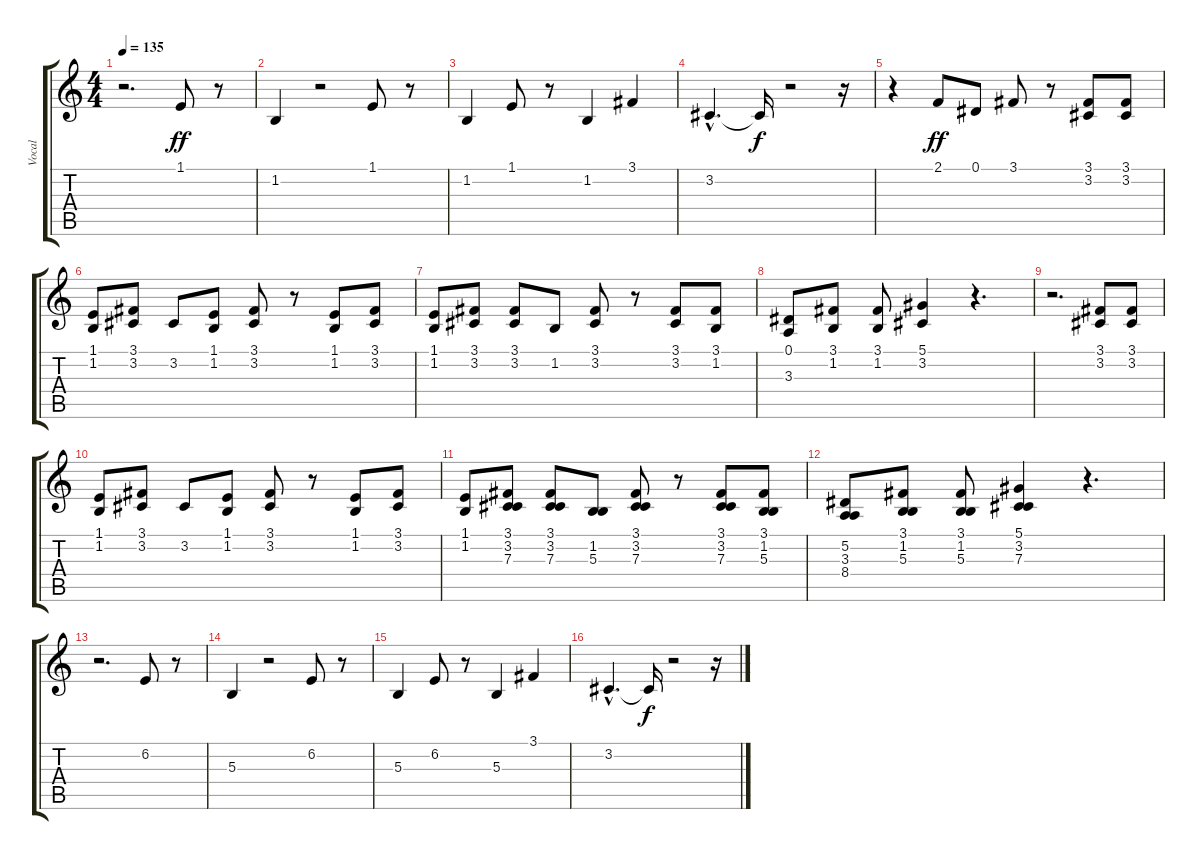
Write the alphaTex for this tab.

\track ("Vocal" "Vocal") {instrument synthvoice}
\staff {score tabs}
\tuning (Eb4 Bb3 Gb3 Db3 Ab2 Eb2) {hide}
\ts (4 4)
\tempo 135
\clef g2
\ks c
r.2{d dy ff} 1.1.8 r.8 |
1.2.4 r.2 1.1.8 r.8 |
1.2.4 1.1.8 r.8 1.2.4 3.1.4 |
3.2{hac}.4{d} 3.2{t}.16{dy f} r.2 r.16 |
r.4 2.1.8{dy ff} 0.1.8 3.1.8 r.8 (3.1 3.2).8 (3.1 3.2).8 |
(1.1 1.2).8 (3.1 3.2).8 3.2.8 (1.1 1.2).8 (3.1 3.2).8 r.8 (1.1 1.2).8 (3.1 3.2).8 |
(1.1 1.2).8 (3.1 3.2).8 (3.1 3.2).8 1.2.8 (3.1 3.2).8 r.8 (3.1 3.2).8 (3.1 1.2).8 |
(0.1 3.3).8 (3.1 1.2).8 (3.1 1.2).8 (5.1 3.2).4 r.4{d} |
r.2{d} (3.1 3.2).8 (3.1 3.2).8 |
(1.1 1.2).8 (3.1 3.2).8 3.2.8 (1.1 1.2).8 (3.1 3.2).8 r.8 (1.1 1.2).8 (3.1 3.2).8 |
(1.1 1.2).8 (3.1 3.2 7.3).8 (3.1 3.2 7.3).8 (1.2 5.3).8 (3.1 3.2 7.3).8 r.8 (3.1 3.2 7.3).8 (3.1 1.2 5.3).8 |
(5.2 3.3 8.4).8 (3.1 1.2 5.3).8 (3.1 1.2 5.3).8 (5.1 3.2 7.3).4 r.4{d} |
r.2{d} 6.2.8 r.8 |
5.3.4 r.2 6.2.8 r.8 |
5.3.4 6.2.8 r.8 5.3.4 3.1.4 |
3.2{hac}.4{d} 3.2{t}.16{dy f} r.2 r.16
